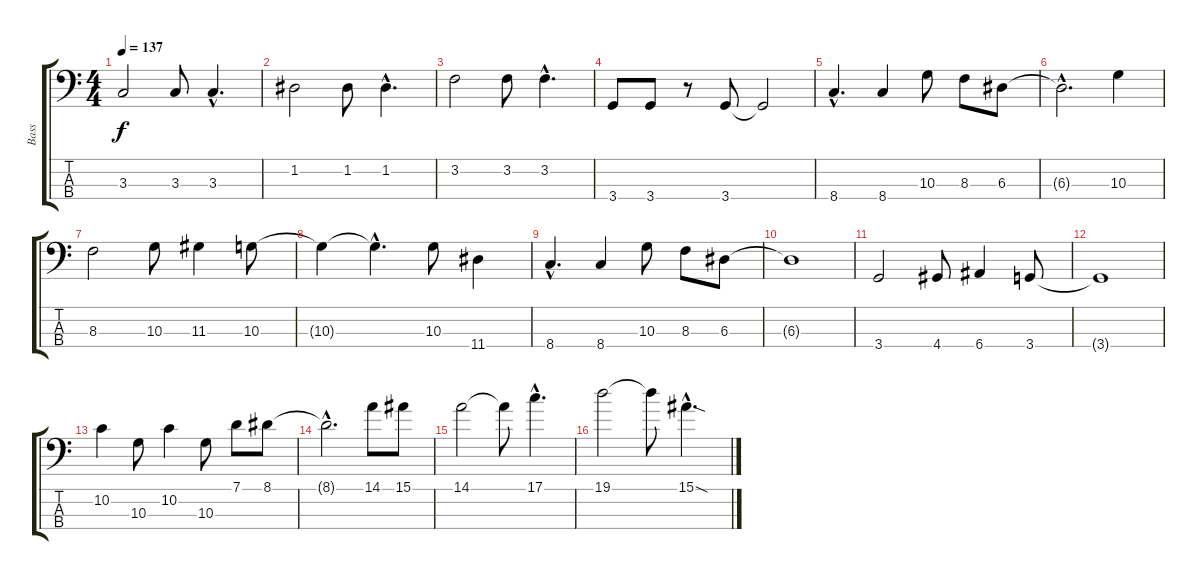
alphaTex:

\track ("Bass" "Bass") {instrument electricbassfinger}
\staff {score tabs}
\tuning (G2 D2 A1 E1) {hide}
\ts (4 4)
\tempo 137
\clef f4
\ks c
3.3.2{dy f} 3.3.8 3.3{hac}.4{d} |
1.2.2 1.2.8 1.2{hac}.4{d} |
3.2.2 3.2.8 3.2{hac}.4{d} |
3.4.8 3.4.8 r.8 3.4.8 3.4{t}.2 |
8.4{hac}.4{d} 8.4.4 10.3.8 8.3.8 6.3.8 |
6.3{hac t}.2{d} 10.3.4 |
8.3.2 10.3.8 11.3.4 10.3.8 |
10.3{t}.4 10.3{hac t}.4{d} 10.3.8 11.4.4 |
8.4{hac}.4{d} 8.4.4 10.3.8 8.3.8 6.3.8 |
6.3{t}.1 |
3.4.2 4.4.8 6.4.4 3.4.8 |
3.4{t}.1 |
10.2.4 10.3.8 10.2.4 10.3.8 7.1.8 8.1.8 |
8.1{hac t}.2{d} 14.1.8 15.1.8 |
14.1.2 14.1{t}.8 17.1{hac}.4{d} |
19.1.2 19.1{t}.8 15.1{sod hac}.4{d}
